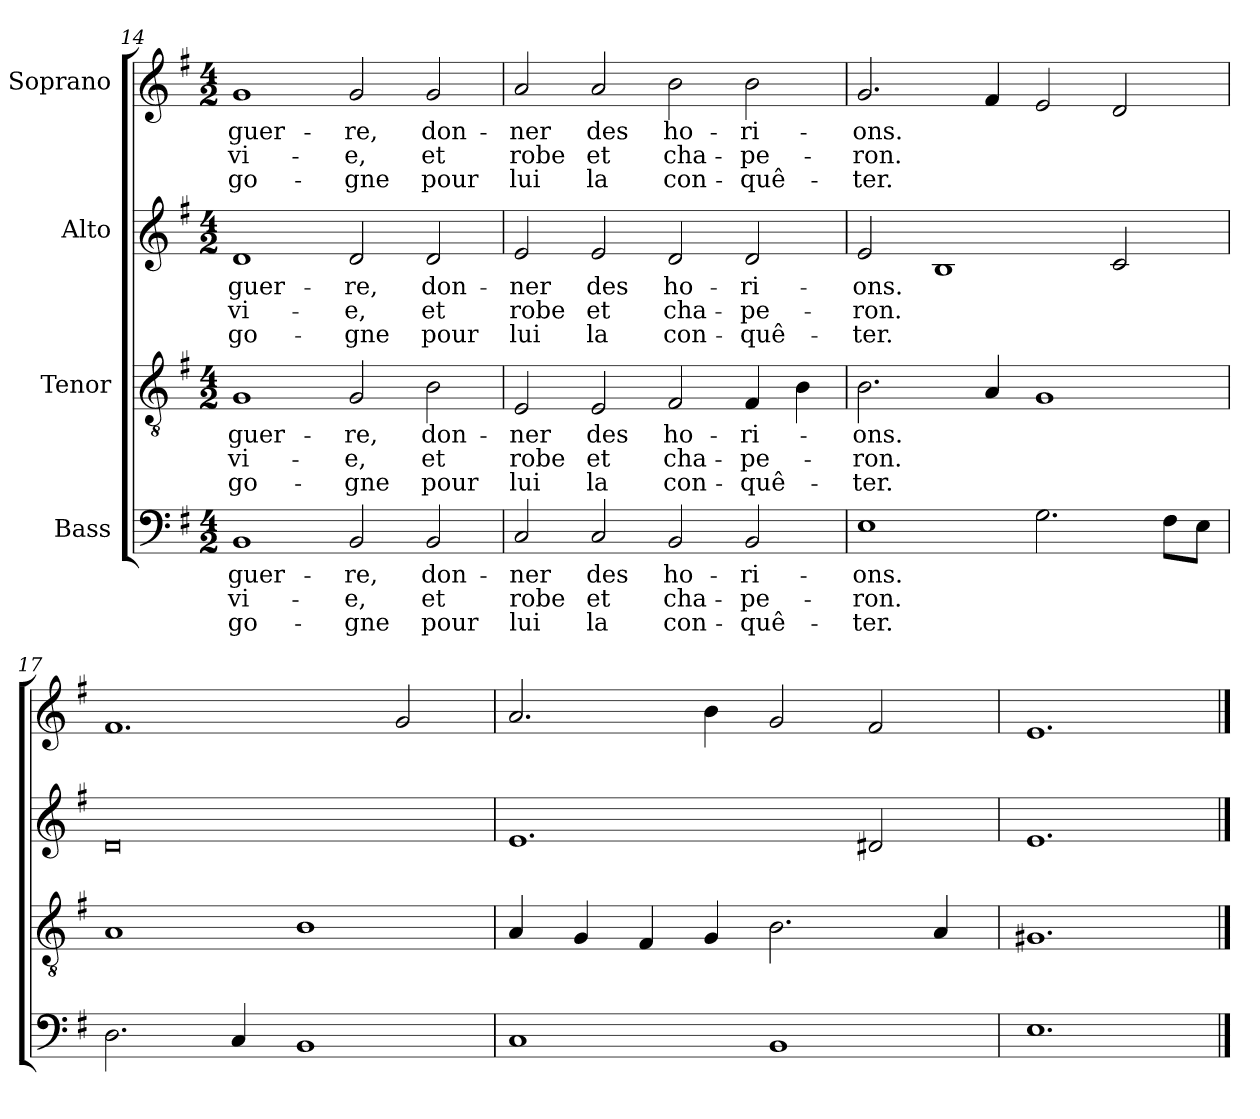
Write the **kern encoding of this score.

**kern	**text	**text	**text	**kern	**text	**text	**text	**kern	**text	**text	**text	**kern	**text	**text	**text
*part4	*part4	*part4	*part4	*part3	*part3	*part3	*part3	*part2	*part2	*part2	*part2	*part1	*part1	*part1	*part1
*staff4	*staff4	*staff4	*staff4	*staff3	*staff3	*staff3	*staff3	*staff2	*staff2	*staff2	*staff2	*staff1	*staff1	*staff1	*staff1
*I"Bass	*	*	*	*I"Tenor	*	*	*	*I"Alto	*	*	*	*I"Soprano	*	*	*
*clefF4	*	*	*	*clefGv2	*	*	*	*clefG2	*	*	*	*clefG2	*	*	*
*k[f#]	*	*	*	*k[f#]	*	*	*	*k[f#]	*	*	*	*k[f#]	*	*	*
*G:	*	*	*	*G:	*	*	*	*G:	*	*	*	*G:	*	*	*
*M4/2	*	*	*	*M4/2	*	*	*	*M4/2	*	*	*	*M4/2	*	*	*
=14	=14	=14	=14	=14	=14	=14	=14	=14	=14	=14	=14	=14	=14	=14	=14
1BB	guer-	vi-	-go-	1G	guer-	vi-	-go-	1d	guer-	vi-	-go-	1g	guer-	vi-	-go-
2BB/	-re,	-e,	-gne	2G/	-re,	-e,	-gne	2d/	-re,	-e,	-gne	2g/	-re,	-e,	-gne
2BB/	don-	et	pour	2B\	don-	et	pour	2d/	don-	et	pour	2g/	don-	et	pour
!!LO:PB:g=z
=15	=15	=15	=15	=15	=15	=15	=15	=15	=15	=15	=15	=15	=15	=15	=15
2C/	-ner	robe	lui	2E/	-ner	robe	lui	2e/	-ner	robe	lui	2a/	-ner	robe	lui
2C/	des	et	la	2E/	des	et	la	2e/	des	et	la	2a/	des	et	la
2BB/	ho-	cha-	con-	2F#/	ho-	cha-	con-	2d/	ho-	cha-	con-	2b\	ho-	cha-	con-
2BB/	-ri-	-pe-	-quê-	4F#/	-ri-	-pe-	-quê-	2d/	-ri-	-pe-	-quê-	2b\	-ri-	-pe-	-quê-
.	.	.	.	4B\	.	.	.	.	.	.	.	.	.	.	.
=16	=16	=16	=16	=16	=16	=16	=16	=16	=16	=16	=16	=16	=16	=16	=16
1E	-ons.	-ron.	-ter.	2.B\	-ons.	-ron.	-ter.	2e/	-ons.	-ron.	-ter.	2.g/	-ons.	-ron.	-ter.
.	.	.	.	.	.	.	.	1B	.	.	.	.	.	.	.
.	.	.	.	4A/	.	.	.	.	.	.	.	4f#/	.	.	.
2.G\	.	.	.	1G	.	.	.	.	.	.	.	2e/	.	.	.
.	.	.	.	.	.	.	.	2c/	.	.	.	2d/	.	.	.
8F#\L	.	.	.	.	.	.	.	.	.	.	.	.	.	.	.
8E\J	.	.	.	.	.	.	.	.	.	.	.	.	.	.	.
=17	=17	=17	=17	=17	=17	=17	=17	=17	=17	=17	=17	=17	=17	=17	=17
2.D\	.	.	.	1A	.	.	.	0d	.	.	.	1.f#	.	.	.
4C/	.	.	.	.	.	.	.	.	.	.	.	.	.	.	.
1BB	.	.	.	1B	.	.	.	.	.	.	.	.	.	.	.
.	.	.	.	.	.	.	.	.	.	.	.	2g/	.	.	.
=18	=18	=18	=18	=18	=18	=18	=18	=18	=18	=18	=18	=18	=18	=18	=18
1C	.	.	.	4A/	.	.	.	1.e	.	.	.	2.a/	.	.	.
.	.	.	.	4G/	.	.	.	.	.	.	.	.	.	.	.
.	.	.	.	4F#/	.	.	.	.	.	.	.	.	.	.	.
.	.	.	.	4G/	.	.	.	.	.	.	.	4b\	.	.	.
1BB	.	.	.	2.B\	.	.	.	.	.	.	.	2g/	.	.	.
.	.	.	.	.	.	.	.	2d#X/	.	.	.	2f#/	.	.	.
.	.	.	.	4A/	.	.	.	.	.	.	.	.	.	.	.
=19	=19	=19	=19	=19	=19	=19	=19	=19	=19	=19	=19	=19	=19	=19	=19
1.E	.	.	.	1.G#X	.	.	.	1.e	.	.	.	1.e	.	.	.
==	==	==	==	==	==	==	==	==	==	==	==	==	==	==	==
*-	*-	*-	*-	*-	*-	*-	*-	*-	*-	*-	*-	*-	*-	*-	*-
